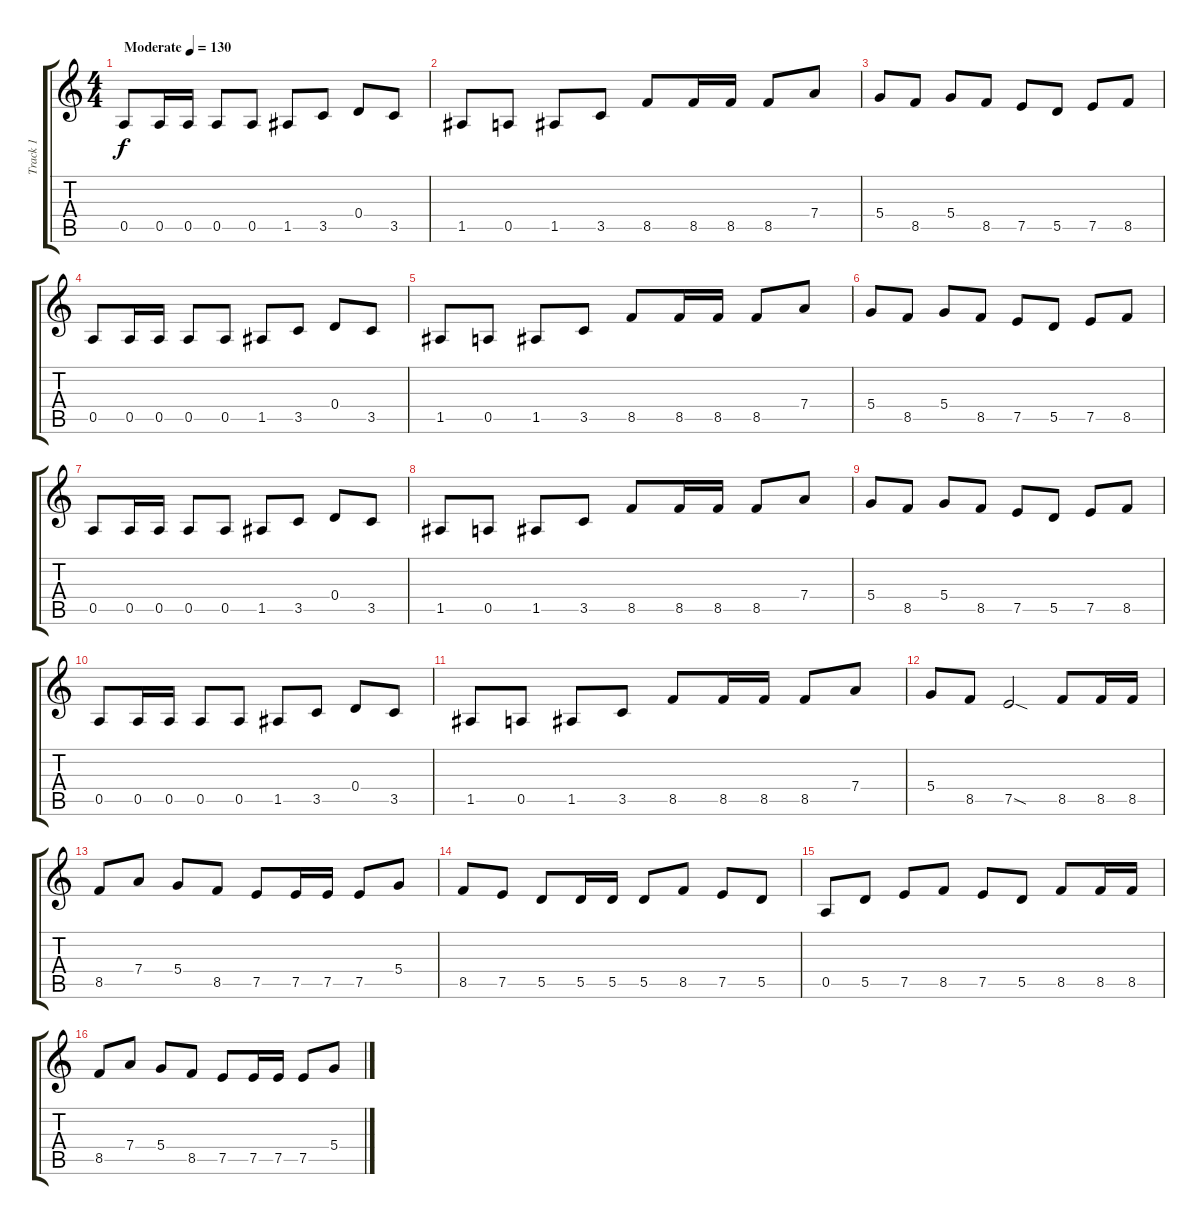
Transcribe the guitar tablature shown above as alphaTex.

\track ("Track 1" "Track 1") {instrument electricguitarclean}
\staff {score tabs}
\tuning (E4 B3 G3 D3 A2 E2) {hide}
\ts (4 4)
\tempo (130 "Moderate")
\clef g2
\ks c
0.5.8{dy f instrument electricguitarclean} 0.5.16 0.5.16 0.5.8 0.5.8 1.5.8 3.5.8 0.4.8 3.5.8 |
1.5.8 0.5.8 1.5.8 3.5.8 8.5.8 8.5.16 8.5.16 8.5.8 7.4.8 |
5.4.8 8.5.8 5.4.8 8.5.8 7.5.8 5.5.8 7.5.8 8.5.8 |
0.5.8 0.5.16 0.5.16 0.5.8 0.5.8 1.5.8 3.5.8 0.4.8 3.5.8 |
1.5.8 0.5.8 1.5.8 3.5.8 8.5.8 8.5.16 8.5.16 8.5.8 7.4.8 |
5.4.8 8.5.8 5.4.8 8.5.8 7.5.8 5.5.8 7.5.8 8.5.8 |
0.5.8 0.5.16 0.5.16 0.5.8 0.5.8 1.5.8 3.5.8 0.4.8 3.5.8 |
1.5.8 0.5.8 1.5.8 3.5.8 8.5.8 8.5.16 8.5.16 8.5.8 7.4.8 |
5.4.8 8.5.8 5.4.8 8.5.8 7.5.8 5.5.8 7.5.8 8.5.8 |
0.5.8 0.5.16 0.5.16 0.5.8 0.5.8 1.5.8 3.5.8 0.4.8 3.5.8 |
1.5.8 0.5.8 1.5.8 3.5.8 8.5.8 8.5.16 8.5.16 8.5.8 7.4.8 |
5.4.8 8.5.8 7.5{sod}.2 8.5.8 8.5.16 8.5.16 |
8.5.8 7.4.8 5.4.8 8.5.8 7.5.8 7.5.16 7.5.16 7.5.8 5.4.8 |
8.5.8 7.5.8 5.5.8 5.5.16 5.5.16 5.5.8 8.5.8 7.5.8 5.5.8 |
0.5.8 5.5.8 7.5.8 8.5.8 7.5.8 5.5.8 8.5.8 8.5.16 8.5.16 |
8.5.8 7.4.8 5.4.8 8.5.8 7.5.8 7.5.16 7.5.16 7.5.8 5.4.8
